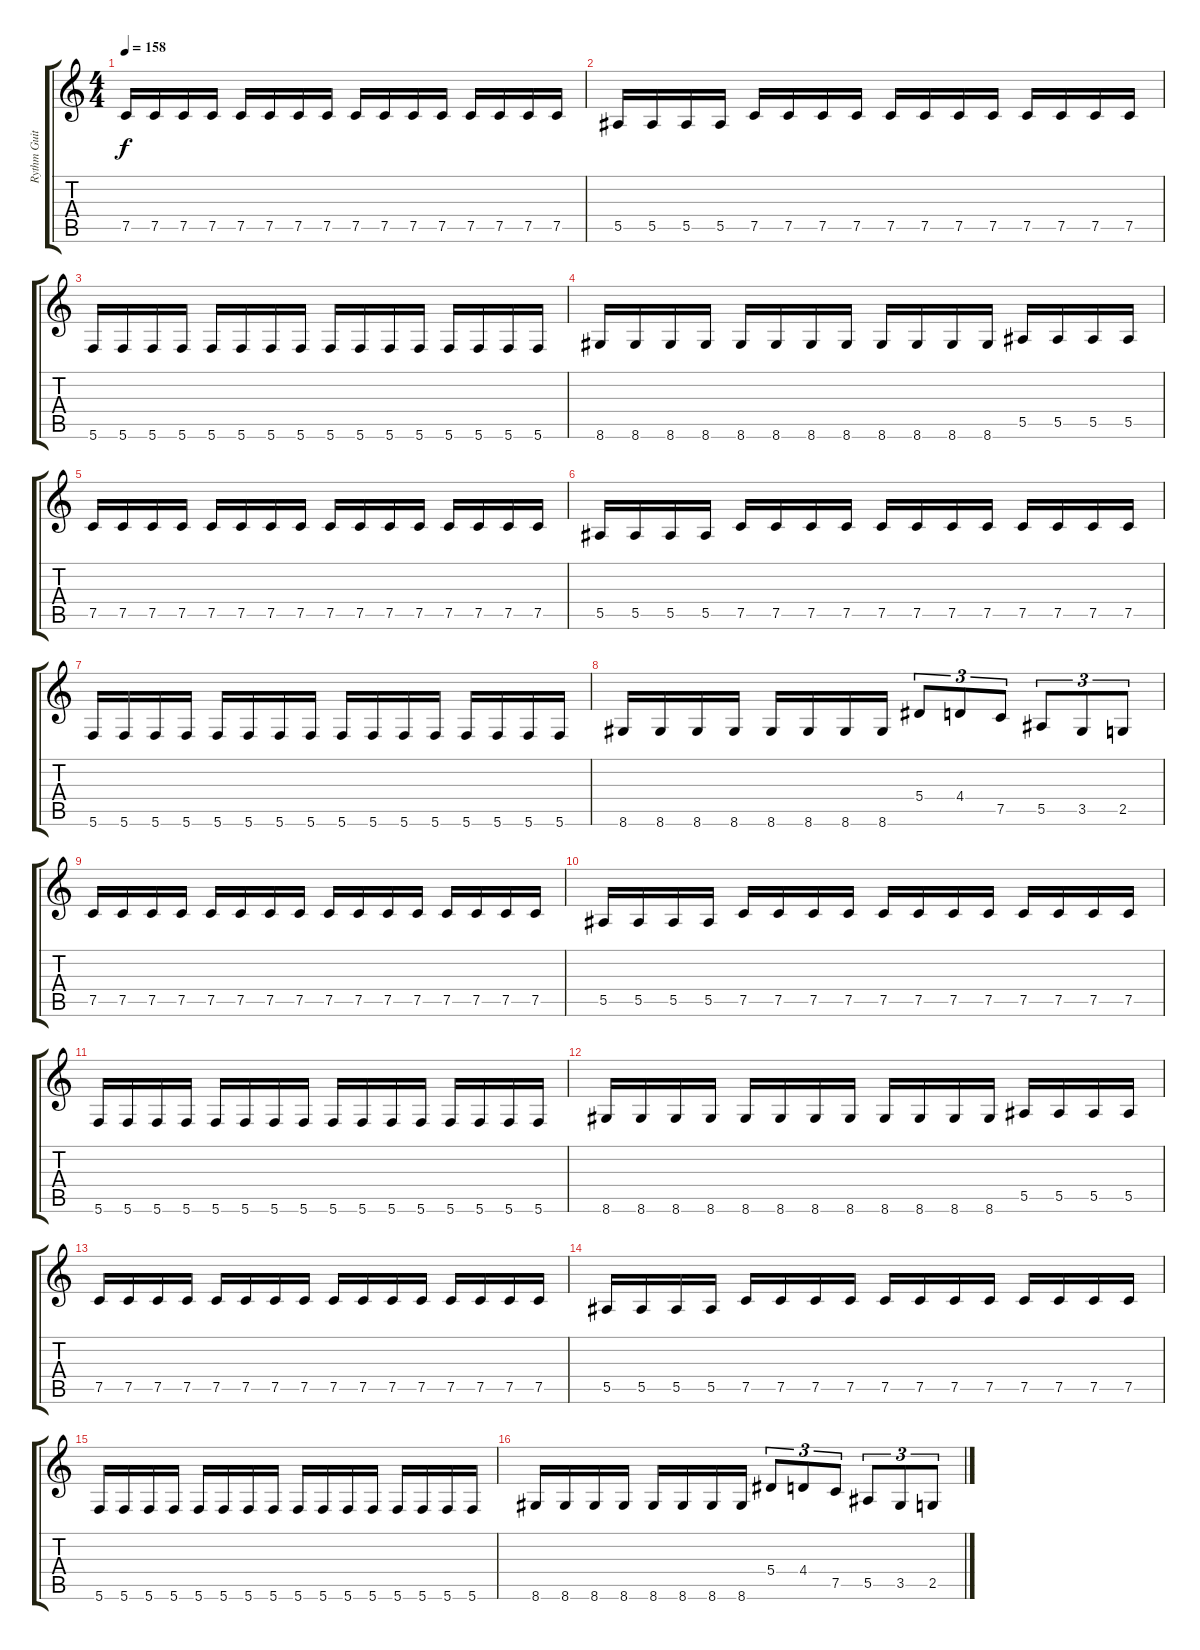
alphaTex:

\track ("Rythm Guitar" "Rythm Guit") {instrument distortionguitar}
\staff {score tabs}
\tuning (C4 G3 Eb3 Bb2 F2 C2) {hide}
\ts (4 4)
\tempo 158
\clef g2
\ks c
7.5.16{dy f} 7.5.16 7.5.16 7.5.16 7.5.16 7.5.16 7.5.16 7.5.16 7.5.16 7.5.16 7.5.16 7.5.16 7.5.16 7.5.16 7.5.16 7.5.16 |
5.5.16 5.5.16 5.5.16 5.5.16 7.5.16 7.5.16 7.5.16 7.5.16 7.5.16 7.5.16 7.5.16 7.5.16 7.5.16 7.5.16 7.5.16 7.5.16 |
5.6.16 5.6.16 5.6.16 5.6.16 5.6.16 5.6.16 5.6.16 5.6.16 5.6.16 5.6.16 5.6.16 5.6.16 5.6.16 5.6.16 5.6.16 5.6.16 |
8.6.16 8.6.16 8.6.16 8.6.16 8.6.16 8.6.16 8.6.16 8.6.16 8.6.16 8.6.16 8.6.16 8.6.16 5.5.16 5.5.16 5.5.16 5.5.16 |
7.5.16 7.5.16 7.5.16 7.5.16 7.5.16 7.5.16 7.5.16 7.5.16 7.5.16 7.5.16 7.5.16 7.5.16 7.5.16 7.5.16 7.5.16 7.5.16 |
5.5.16 5.5.16 5.5.16 5.5.16 7.5.16 7.5.16 7.5.16 7.5.16 7.5.16 7.5.16 7.5.16 7.5.16 7.5.16 7.5.16 7.5.16 7.5.16 |
5.6.16 5.6.16 5.6.16 5.6.16 5.6.16 5.6.16 5.6.16 5.6.16 5.6.16 5.6.16 5.6.16 5.6.16 5.6.16 5.6.16 5.6.16 5.6.16 |
8.6.16 8.6.16 8.6.16 8.6.16 8.6.16 8.6.16 8.6.16 8.6.16 5.4.8{tu (3 2)} 4.4.8{tu (3 2)} 7.5.8{tu (3 2)} 5.5.8{tu (3 2)} 3.5.8{tu (3 2)} 2.5.8{tu (3 2)} |
7.5.16 7.5.16 7.5.16 7.5.16 7.5.16 7.5.16 7.5.16 7.5.16 7.5.16 7.5.16 7.5.16 7.5.16 7.5.16 7.5.16 7.5.16 7.5.16 |
5.5.16 5.5.16 5.5.16 5.5.16 7.5.16 7.5.16 7.5.16 7.5.16 7.5.16 7.5.16 7.5.16 7.5.16 7.5.16 7.5.16 7.5.16 7.5.16 |
5.6.16 5.6.16 5.6.16 5.6.16 5.6.16 5.6.16 5.6.16 5.6.16 5.6.16 5.6.16 5.6.16 5.6.16 5.6.16 5.6.16 5.6.16 5.6.16 |
8.6.16 8.6.16 8.6.16 8.6.16 8.6.16 8.6.16 8.6.16 8.6.16 8.6.16 8.6.16 8.6.16 8.6.16 5.5.16 5.5.16 5.5.16 5.5.16 |
7.5.16 7.5.16 7.5.16 7.5.16 7.5.16 7.5.16 7.5.16 7.5.16 7.5.16 7.5.16 7.5.16 7.5.16 7.5.16 7.5.16 7.5.16 7.5.16 |
5.5.16 5.5.16 5.5.16 5.5.16 7.5.16 7.5.16 7.5.16 7.5.16 7.5.16 7.5.16 7.5.16 7.5.16 7.5.16 7.5.16 7.5.16 7.5.16 |
5.6.16 5.6.16 5.6.16 5.6.16 5.6.16 5.6.16 5.6.16 5.6.16 5.6.16 5.6.16 5.6.16 5.6.16 5.6.16 5.6.16 5.6.16 5.6.16 |
8.6.16 8.6.16 8.6.16 8.6.16 8.6.16 8.6.16 8.6.16 8.6.16 5.4.8{tu (3 2)} 4.4.8{tu (3 2)} 7.5.8{tu (3 2)} 5.5.8{tu (3 2)} 3.5.8{tu (3 2)} 2.5.8{tu (3 2)}
